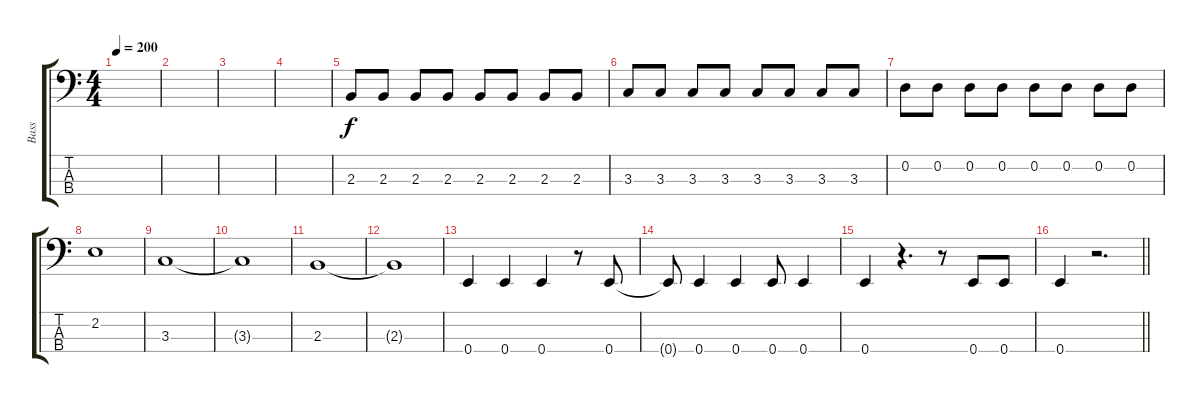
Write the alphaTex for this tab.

\track ("Bass" "Bass") {instrument electricbassfinger}
\staff {score tabs}
\tuning (G2 D2 A1 E1) {hide}
\ts (4 4)
\tempo 200
\clef f4
\ks c
|
|
|
|
2.3.8{dy f} 2.3.8 2.3.8 2.3.8 2.3.8 2.3.8 2.3.8 2.3.8 |
3.3.8 3.3.8 3.3.8 3.3.8 3.3.8 3.3.8 3.3.8 3.3.8 |
0.2.8 0.2.8 0.2.8 0.2.8 0.2.8 0.2.8 0.2.8 0.2.8 |
2.2.1 |
3.3.1 |
3.3{t}.1 |
2.3.1 |
2.3{t}.1 |
0.4.4 0.4.4 0.4.4 r.8 0.4.8 |
0.4{t}.8 0.4.4 0.4.4 0.4.8 0.4.4 |
0.4.4 r.4{d} r.8 0.4.8 0.4.8 |
\barLineRight lightlight
0.4.4 r.2{d}
